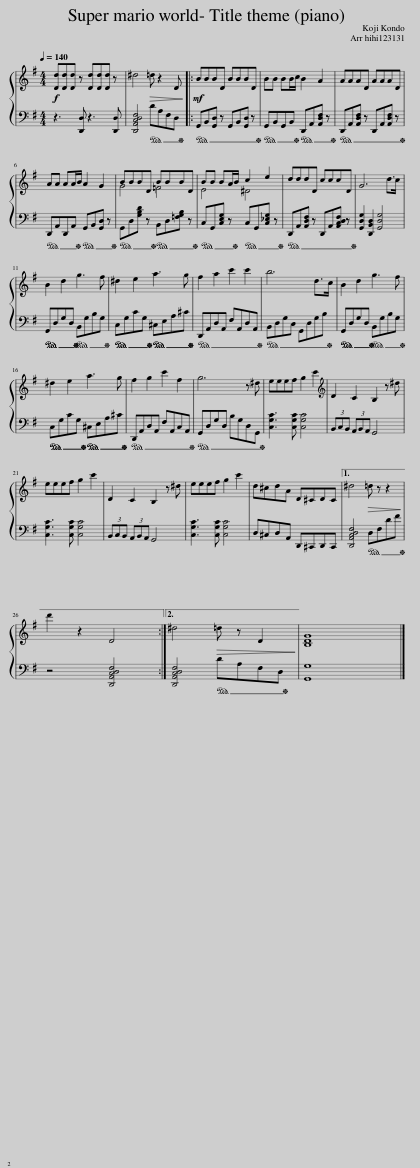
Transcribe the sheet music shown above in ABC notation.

X:1
%%score { ( 1 3 ) | 2 }
L:1/8
Q:1/4=140
M:4/4
I:linebreak $
K:G
V:1 treble
V:3 treble
V:2 bass
V:1
!f! [Dd][Dd][Dd] z [Dd][Dd][Dd] z | ^d4!>(! =d z2 D!>)! |:!mf! BBBD BBBD | BB BB/c/ B2 A2 | AAAD AAAD |$ %5
 AA AA/B/ A2 G2 | BBBD BBBD | BB BA/B/ c2 e2 | dddD cccD | G6 d>c |$ %10
 B2 d2 g3 f | ^d2 e2 a3 g | f2 a2 c'2 c'2 | b6 d>c | B2 d2 g3 f |$ %15
 ^d2 e2 a3 g | f2 g2 c'2 f2 | g6 z ^d | eeef g2 c'2 |[K:treble] D2 C2 B,2 z ^d |$ %20
 eeef g2 c'2 | D2 C2 B,2 z ^d | eeef g2 c'2 | d^cdA D^CDC |1 ^d4!>(! =d z z2!>)! |$ %25
 d'2 z2 D4 :|2 ^d4!>(! =d z D2!>)! || [B,DG]8 |] %28
V:2
 z3 [D,,D,] z3 [D,,D,] | [D,,A,,C,D,F,]4!ped! DA,F,D,!ped-up! |:!ped! G,,B,,[G,,D,] z G,,B,,[G,,D,] z!ped-up! |!ped! G,,B,,G,,B,,!ped-up!!ped! D,,A,,[A,,D,F,] z!ped-up! |!ped! D,,A,,[A,,D,F,] z D,,A,,[A,,D,F,] z!ped-up! |$ %5
!ped! D,,A,,D,,A,,!ped-up!!ped! G,,B,,[G,,D,] z!ped-up! |!ped! G,,D,[G,B,D] z!ped-up!!ped! B,,D,[=F,G,B,] z!ped-up! |!ped! C,G,,[C,E,G,] z!ped-up!!ped! C,G,,[C,_E,G,] z!ped-up! |!ped! D,,A,,[A,,D,F,] z D,,A,,[A,,C,D,F,] z!ped-up! | [G,,D,G,]2 [D,,B,,D,]2 [G,,D,G,]4 |$ %10
!ped! G,,D,G,D,!ped-up!!ped! B,,G,B,G, |!ped! C,G,CG,!ped-up!!ped! ^C,E,A,^C!ped-up! |!ped! D,,A,,D,A,, F,A,,D,A,,!ped-up! |!ped! B,,D,G,D, G,,D,G,B,!ped-up! |!ped! G,,D,G,D,!ped-up!!ped! B,,G,B,G,!ped-up! |$ %15
!ped! C,G,CG,!ped-up!!ped! ^C,E,A,^C!ped-up! |!ped! D,,A,,D,A,, F,A,,C,A,,!ped-up! |!ped! G,,D,G,D, B,G,D,G,,!ped-up! | [C,G,C]3 [C,G,C] [C,G,C]4 | (3B,,C,B,, (3A,,B,,A,, G,,4 |$ %20
 [C,G,C]3 [C,G,C] [C,G,C]4 | (3B,,C,B,, (3A,,B,,A,, G,,4 | [C,G,C]3 [C,G,C] [C,G,C]4 | D,^C,D,A,, D,,^C,,D,,C,, |1 [D,,A,,C,D,F,]4!ped! D,F,DF!ped-up! |$ %25
 z4 [D,,A,,C,D,F,]4 :|2 [D,,A,,C,D,F,]4!ped! DA,F,D,!ped-up! || [G,,G,]8 |] %28
V:3
 x8 | x8 |: x8 | x8 | x8 |$ %5
 x8 | G4 =F4 | E4 ^D4 | x8 | x8 |$ %10
 x8 | x8 | x8 | x8 | x8 |$ %15
 x8 | x8 | x8 | x8 |[K:treble] x8 |$ %20
 x8 | x8 | x8 | x8 |1 x8 |$ %25
 x8 :|2 x8 || x8 |] %28
